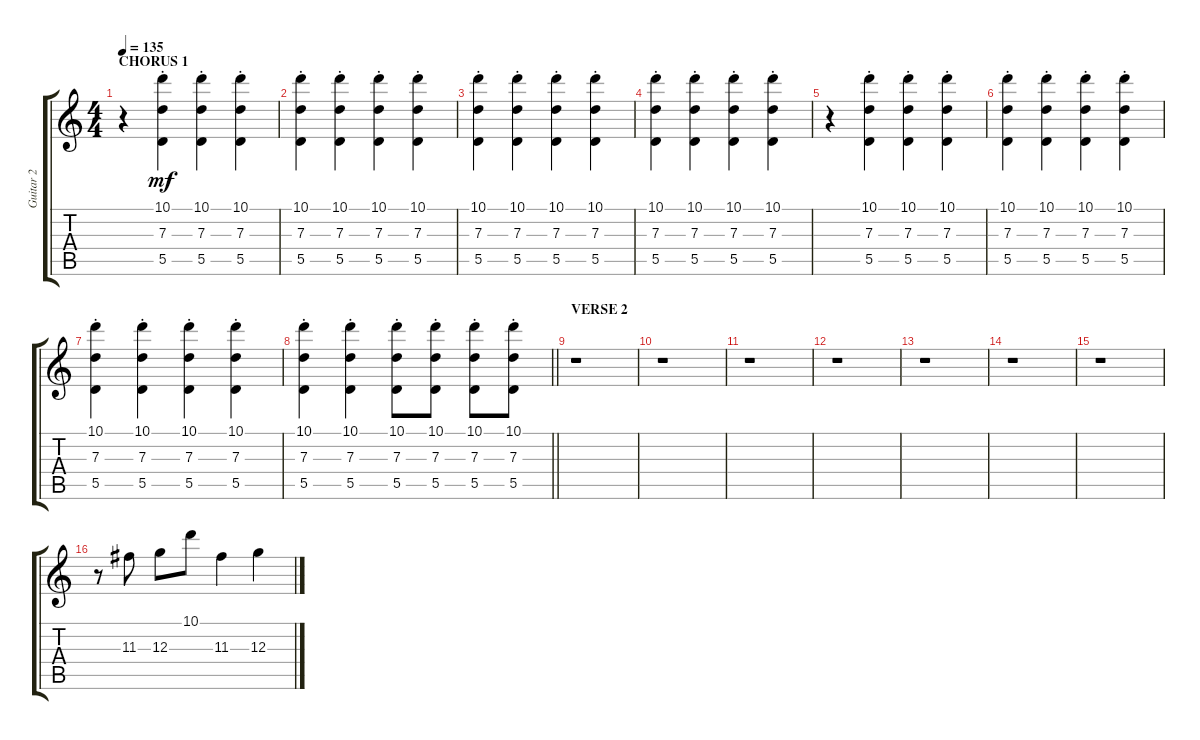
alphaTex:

\track ("Guitar 2" "Guitar 2") {instrument distortionguitar}
\staff {score tabs}
\tuning (E4 B3 G3 D3 A2 D2) {hide}
\ts (4 4)
\section ("" "CHORUS 1")
\tempo 135
\clef g2
\ks c
r.4{dy mf} (10.1{st} 7.3{st} 5.5{st}).4 (10.1{st} 7.3{st} 5.5{st}).4 (10.1{st} 7.3{st} 5.5{st}).4 |
(10.1{st} 7.3{st} 5.5{st}).4 (10.1{st} 7.3{st} 5.5{st}).4 (10.1{st} 7.3{st} 5.5{st}).4 (10.1{st} 7.3{st} 5.5{st}).4 |
(10.1{st} 7.3{st} 5.5{st}).4 (10.1{st} 7.3{st} 5.5{st}).4 (10.1{st} 7.3{st} 5.5{st}).4 (10.1{st} 7.3{st} 5.5{st}).4 |
(10.1{st} 7.3{st} 5.5{st}).4 (10.1{st} 7.3{st} 5.5{st}).4 (10.1{st} 7.3{st} 5.5{st}).4 (10.1{st} 7.3{st} 5.5{st}).4 |
r.4 (10.1{st} 7.3{st} 5.5{st}).4 (10.1{st} 7.3{st} 5.5{st}).4 (10.1{st} 7.3{st} 5.5{st}).4 |
(10.1{st} 7.3{st} 5.5{st}).4 (10.1{st} 7.3{st} 5.5{st}).4 (10.1{st} 7.3{st} 5.5{st}).4 (10.1{st} 7.3{st} 5.5{st}).4 |
(10.1{st} 7.3{st} 5.5{st}).4 (10.1{st} 7.3{st} 5.5{st}).4 (10.1{st} 7.3{st} 5.5{st}).4 (10.1{st} 7.3{st} 5.5{st}).4 |
\barLineRight lightlight
(10.1{st} 7.3{st} 5.5{st}).4 (10.1{st} 7.3{st} 5.5{st}).4 (10.1{st} 7.3{st} 5.5{st}).8 (10.1{st} 7.3{st} 5.5{st}).8 (10.1{st} 7.3{st} 5.5{st}).8 (10.1{st} 7.3{st} 5.5{st}).8 |
\section ("" "VERSE 2")
r.1 |
r.1 |
r.1 |
r.1 |
r.1 |
r.1 |
r.1 |
r.8 11.3.8 12.3.8 10.1.8 11.3.4 12.3.4
